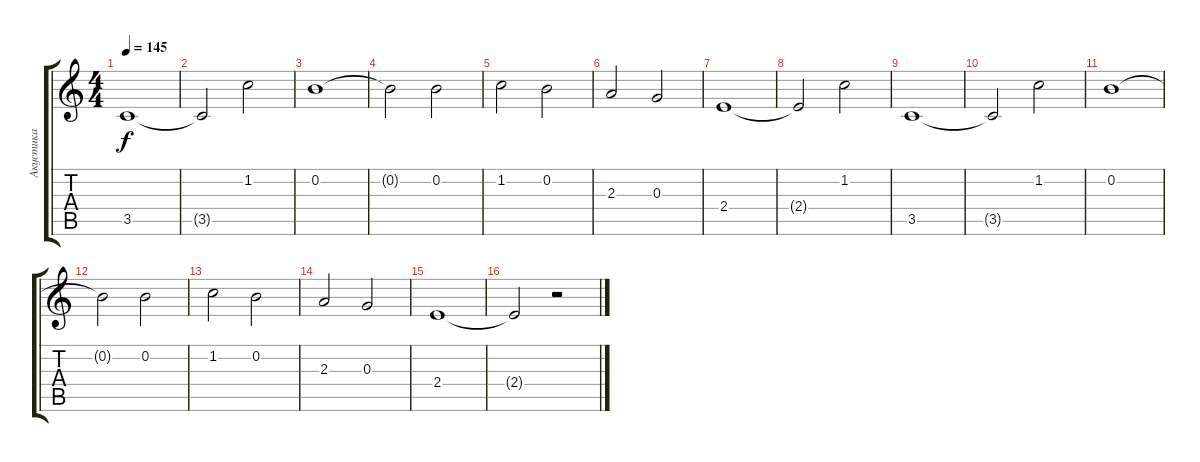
\track ("Акустика" "Акустика") {instrument acousticguitarsteel}
\staff {score tabs}
\tuning (E4 B3 G3 D3 A2 E2) {hide}
\ts (4 4)
\tempo 145
\clef g2
\ks c
3.5.1{dy f} |
3.5{t}.2 1.2.2 |
0.2.1 |
0.2{t}.2 0.2.2 |
1.2.2 0.2.2 |
2.3.2 0.3.2 |
2.4.1 |
2.4{t}.2 1.2.2 |
3.5.1 |
3.5{t}.2 1.2.2 |
0.2.1 |
0.2{t}.2 0.2.2 |
1.2.2 0.2.2 |
2.3.2 0.3.2 |
2.4.1 |
2.4{t}.2 r.2
